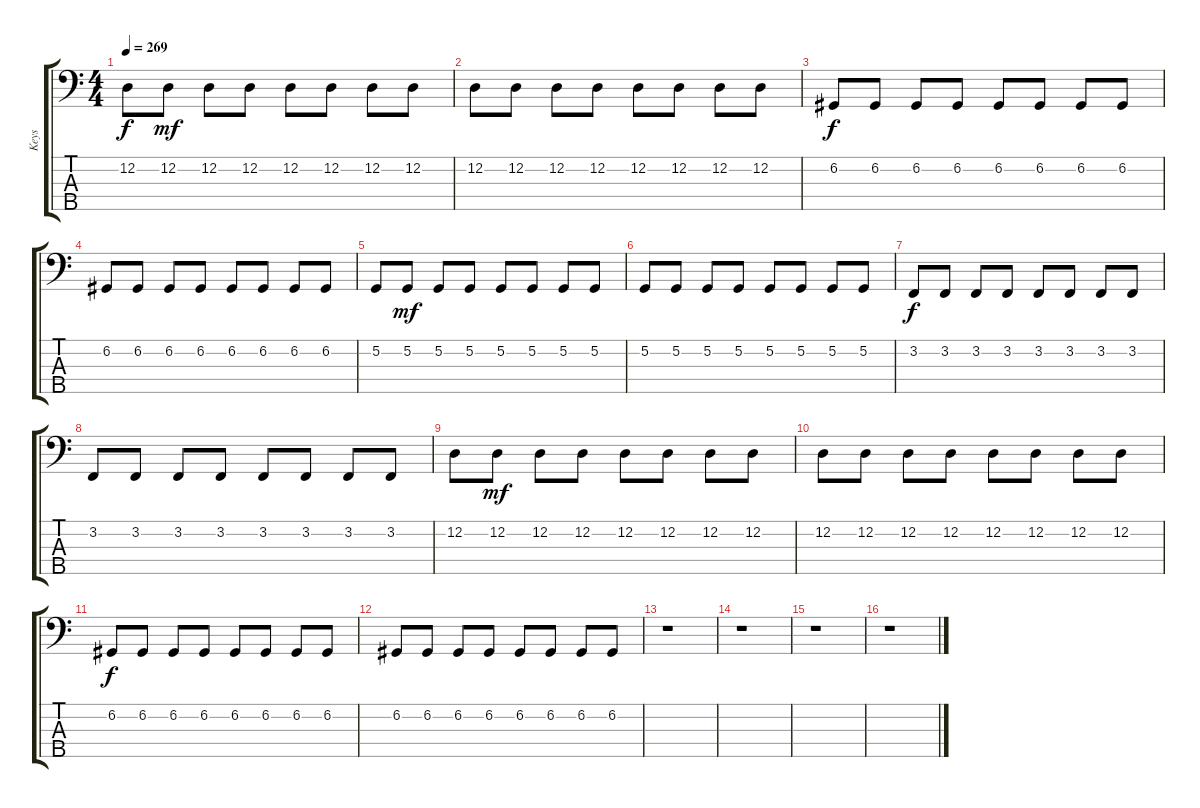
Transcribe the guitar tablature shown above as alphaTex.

\track ("Keys" "Keys") {instrument lead8bassandlead}
\staff {score tabs}
\tuning (G2 D2 A1 E1 B0) {hide}
\ts (4 4)
\tempo 269
\clef f4
\ks c
12.2.8{dy f} 12.2.8{dy mf} 12.2.8 12.2.8 12.2.8 12.2.8 12.2.8 12.2.8 |
12.2.8 12.2.8 12.2.8 12.2.8 12.2.8 12.2.8 12.2.8 12.2.8 |
6.2.8{dy f} 6.2.8 6.2.8 6.2.8 6.2.8 6.2.8 6.2.8 6.2.8 |
6.2.8 6.2.8 6.2.8 6.2.8 6.2.8 6.2.8 6.2.8 6.2.8 |
5.2.8 5.2.8{dy mf} 5.2.8 5.2.8 5.2.8 5.2.8 5.2.8 5.2.8 |
5.2.8 5.2.8 5.2.8 5.2.8 5.2.8 5.2.8 5.2.8 5.2.8 |
3.2.8{dy f} 3.2.8 3.2.8 3.2.8 3.2.8 3.2.8 3.2.8 3.2.8 |
3.2.8 3.2.8 3.2.8 3.2.8 3.2.8 3.2.8 3.2.8 3.2.8 |
12.2.8 12.2.8{dy mf} 12.2.8 12.2.8 12.2.8 12.2.8 12.2.8 12.2.8 |
12.2.8 12.2.8 12.2.8 12.2.8 12.2.8 12.2.8 12.2.8 12.2.8 |
6.2.8{dy f} 6.2.8 6.2.8 6.2.8 6.2.8 6.2.8 6.2.8 6.2.8 |
6.2.8 6.2.8 6.2.8 6.2.8 6.2.8 6.2.8 6.2.8 6.2.8 |
r.1 |
r.1 |
r.1 |
r.1
